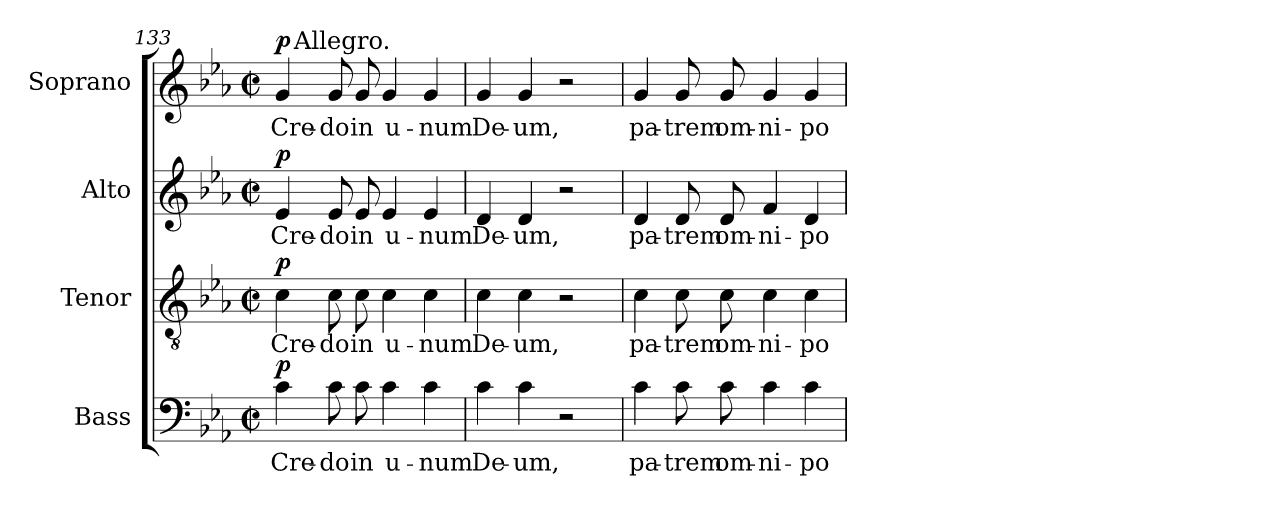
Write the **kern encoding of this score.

**kern	**text	**dynam	**kern	**text	**dynam	**kern	**text	**dynam	**kern	**text	**dynam
*part4	*part4	*part4	*part3	*part3	*part3	*part2	*part2	*part2	*part1	*part1	*part1
*staff4	*staff4	*staff4	*staff3	*staff3	*staff3	*staff2	*staff2	*staff2	*staff1	*staff1	*staff1
*I"Bass	*	*	*I"Tenor	*	*	*I"Alto	*	*	*I"Soprano	*	*
*I'B.	*	*	*I'T.	*	*	*I'A.	*	*	*I'S.	*	*
*clefF4	*	*	*clefGv2	*	*	*clefG2	*	*	*clefG2	*	*
*k[b-e-a-]	*	*	*k[b-e-a-]	*	*	*k[b-e-a-]	*	*	*k[b-e-a-]	*	*
*E-:	*	*	*E-:	*	*	*E-:	*	*	*E-:	*	*
*M2/2	*	*	*M2/2	*	*	*M2/2	*	*	*M2/2	*	*
*met(c|)	*	*	*met(c|)	*	*	*met(c|)	*	*	*met(c|)	*	*
=133	=133	=133	=133	=133	=133	=133	=133	=133	=133	=133	=133
!	!LO:LY:b:cj	!LO:DY:a	!	!LO:LY:b:cj	!LO:DY:a	!	!LO:LY:b:cj	!LO:DY:a	!	!LO:LY:b:cj	!LO:DY:a
*	*	*	*	*	*	*	*	*	*^	*	*
4c\	Cre-	p	4c\	Cre-	p	4e-/	Cre-	p	4g/	16ryy	Cre-	p
!	!	!	!	!	!	!	!	!	!	!LO:TX:a:t=Allegro.	!	!
.	.	.	.	.	.	.	.	.	.	2...ryy	.	.
!	!LO:LY:b:cj	!	!	!LO:LY:b:cj	!	!	!LO:LY:b:cj	!	!	!	!LO:LY:b:cj	!
8c\	-do	.	8c\	-do	.	8e-/	-do	.	8g/	.	-do	.
!	!LO:LY:b:cj	!	!	!LO:LY:b:cj	!	!	!LO:LY:b:cj	!	!	!	!LO:LY:b:cj	!
8c\	in	.	8c\	in	.	8e-/	in	.	8g/	.	in	.
!	!LO:LY:b:cj	!	!	!LO:LY:b:cj	!	!	!LO:LY:b:cj	!	!	!	!LO:LY:b:cj	!
4c\	u-	.	4c\	u-	.	4e-/	u-	.	4g/	.	u-	.
!	!LO:LY:b:cj	!	!	!LO:LY:b:cj	!	!	!LO:LY:b:cj	!	!	!	!LO:LY:b:cj	!
4c\	-num	.	4c\	-num	.	4e-/	-num	.	4g/	.	-num	.
=134	=134	=134	=134	=134	=134	=134	=134	=134	=134	=134	=134	=134
!	!LO:LY:b:cj	!	!	!LO:LY:b:cj	!	!	!LO:LY:b:cj	!	!	!	!LO:LY:b:cj	!
*	*	*	*	*	*	*	*	*	*v	*v	*	*
4c\	De-	.	4c\	De-	.	4d/	De-	.	4g/	De-	.
!	!LO:LY:b:cj	!	!	!LO:LY:b:cj	!	!	!LO:LY:b:cj	!	!	!LO:LY:b:cj	!
4c\	-um,	.	4c\	-um,	.	4d/	-um,	.	4g/	-um,	.
2r	.	.	2r	.	.	2r	.	.	2r	.	.
!!LO:LB:g=z
=135	=135	=135	=135	=135	=135	=135	=135	=135	=135	=135	=135
!	!LO:LY:b:cj	!	!	!LO:LY:b:cj	!	!	!LO:LY:b:cj	!	!	!LO:LY:b:cj	!
4c\	pa-	.	4c\	pa-	.	4d/	pa-	.	4g/	pa-	.
!	!LO:LY:b:cj	!	!	!LO:LY:b:cj	!	!	!LO:LY:b:cj	!	!	!LO:LY:b:cj	!
8c\	-trem	.	8c\	-trem	.	8d/	-trem	.	8g/	-trem	.
!	!LO:LY:b:cj	!	!	!LO:LY:b:cj	!	!	!LO:LY:b:cj	!	!	!LO:LY:b:cj	!
8c\	om-	.	8c\	om-	.	8d/	om-	.	8g/	om-	.
!	!LO:LY:b:cj	!	!	!LO:LY:b:cj	!	!	!LO:LY:b:cj	!	!	!LO:LY:b:cj	!
4c\	-ni-	.	4c\	-ni-	.	4f/	-ni-	.	4g/	-ni-	.
!	!LO:LY:b:cj	!	!	!LO:LY:b:cj	!	!	!LO:LY:b:cj	!	!	!LO:LY:b:cj	!
4c\	-po-	.	4c\	-po-	.	4d/	-po-	.	4g/	-po-	.
=	=	=	=	=	=	=	=	=	=	=	=
*-	*-	*-	*-	*-	*-	*-	*-	*-	*-	*-	*-
